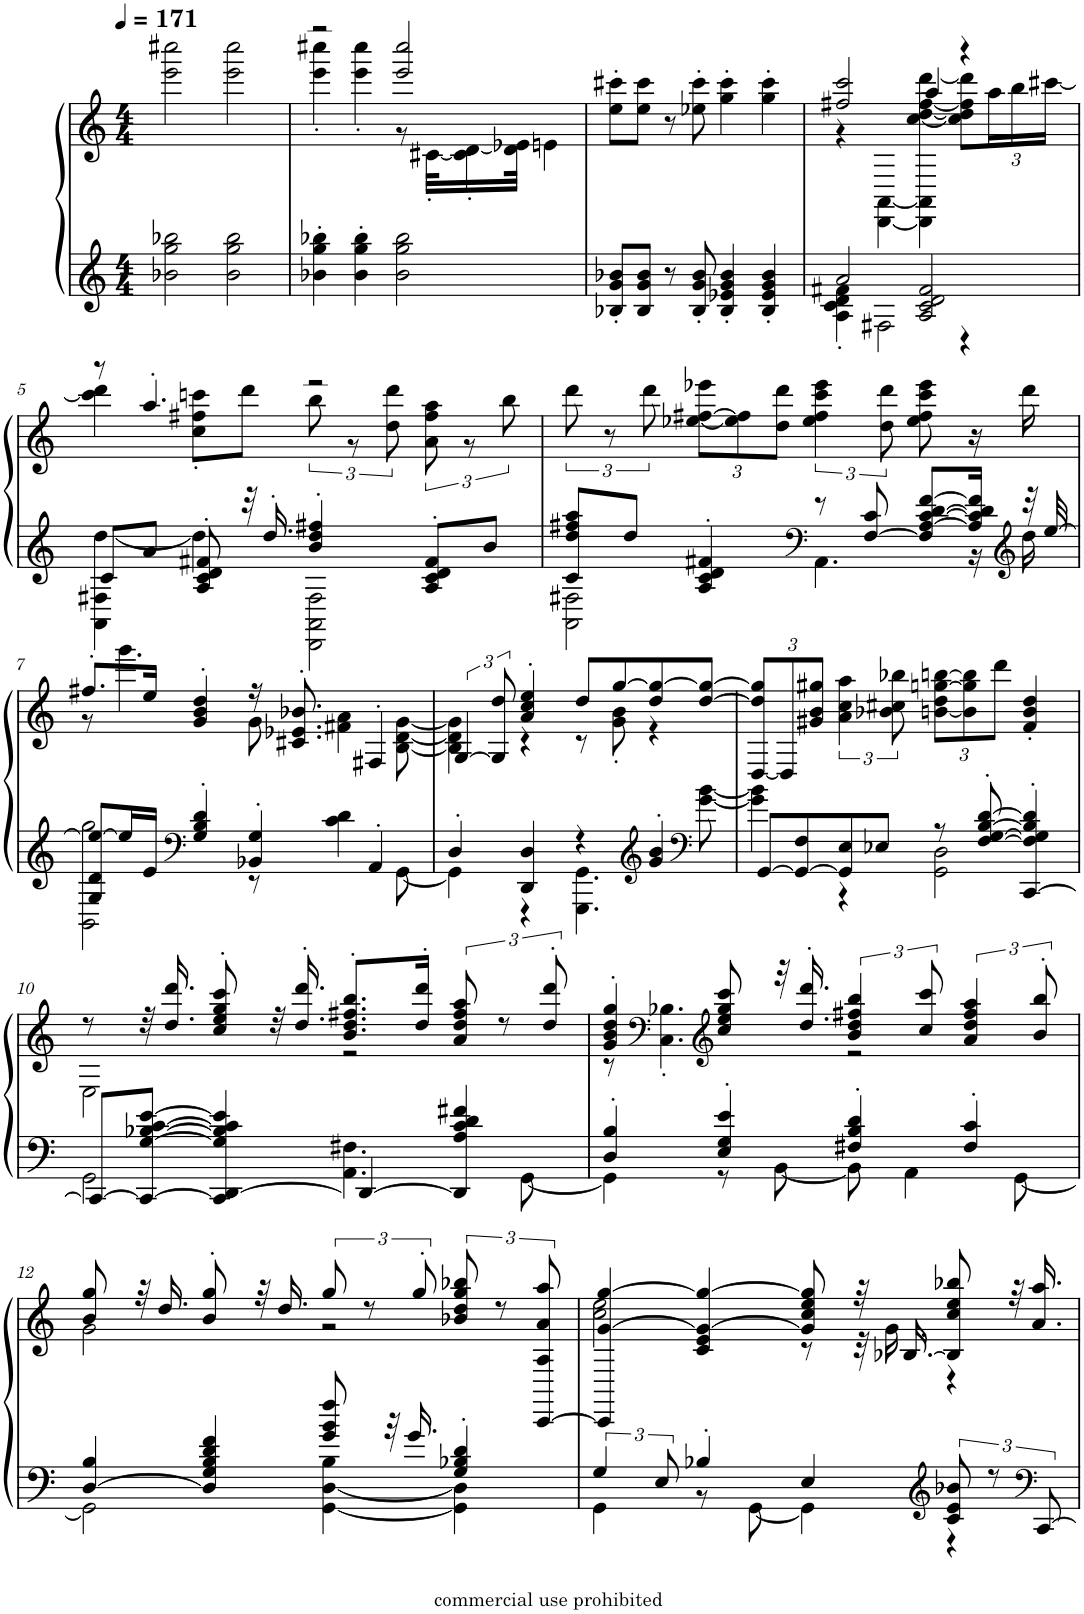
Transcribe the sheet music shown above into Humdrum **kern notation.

**kern	**kern
*part1	*part1
*staff2	*staff1
*I"Piano, Railroad Blues - QRS Word Roll #1141	*
*I'Pno.	*
*clefG2	*clefG2
*k[]	*k[]
*M4/4	*M4/4
*MM171	*MM171
=1	=1
2b-X\ 2gg\ 2bb-X\	2eee\ 2cccc#X\
2b-\ 2gg\ 2bb-\	2eee\ 2cccc#\
=2	=2
*	*^
4b-X\' 4gg\' 4bb-X\'	2r	4eee\' 4cccc#X\'
4b-\' 4gg\' 4bb-\'	.	4eee\' 4cccc#\'
2b-\ 2gg\ 2bb-\	2eee/ 2cccc#/	8r
.	.	[32c#X'\KLL
.	.	16c#\]' [16d\'
.	.	32d\] 32e-X\JJk
.	.	4en\
*	*v	*v
=3	=3
8B-X/' 8g/' 8b-X/'L	8ee\' 8ccc#X\'L
8B-/ 8g/ 8b-/J	8ee\ 8ccc#\J
8r	8r
8B-/' 8g/' 8b-/'	8ee-X\' 8ccc#\'
4B-/' 4e-X/' 4g/' 4b-/'	4gg\' 4ccc#\'
4B-/' 4e-/' 4g/' 4b-/'	4gg\' 4ccc#\'
=4	=4
*^	*^
2a/	4A\' 4c\' 4d\' 4f#X\'	2ff#X/ 2ccc/	4r
.	2F#X\	.	[4DD\ [4AA\
2A/ 2c/ 2d/ 2f#/	.	4aa/	4DD\] 4AA\] [4cc\ [4dd\ [4ff#\ [4ddd\
.	4r	4r	8cc\] 8dd\] 8ff#\] 8ddd\]L
*	*	*	*Xbrackettup
.	.	.	24aa\L
.	.	.	24bb\
.	.	.	[24ccc#X\JJ
!!LO:LB:g=z	!!
=5	=5	=5	=5
8c/L	4AA\ 4F#X\ [4dd\	8r	4ccc#\] 4ddd\
8a/J	.	4.aa'/	.
8A/' 8c/' 8d/' 8f#X/'	4dd\]	.	8cc\' 8ff#X\' 8cccn\'L
32r	.	.	8ddd\J
16.dd'/	.	.	.
*	*	*	*brackettup
4b/' 4dd/' 4ff#X/'	2DD\ 2AA\ 2F#\	2r	12bb\
.	.	.	12r
.	.	.	12dd\ 12ddd\
8A/' 8c/' 8d/' 8f#/'L	.	.	12a\ 12ff#\ 12aa\
.	.	.	12r
8b/J	.	.	.
.	.	.	12bb\
*	*	*v	*v
=6	=6	=6
8c/ 8dd/ 8ff#X/ 8aa/L	2AA\ 2F#X\	12ddd\
.	.	12r
8dd/J	.	.
.	.	12ddd\
*	*	*Xbrackettup
4A/' 4c/' 4d/' 4f#X/'	.	[12ee-X\ [12ff#X\ 12eee-X\L
.	.	12ee-\] 12ff#\]
.	.	12dd\ 12ddd\J
*clefF4	*	*
*	*	*brackettup
8r	4.AA\	6ee-\ 6ff#\ 6ccc\ 6eee-\
[8F#/ 8c/	.	.
.	.	12dd\ 12ddd\
8F#/] [8A/ [8c/ [8d/ [8f#/L	.	8ee-\ 8ff#\ 8ccc\ 8eee-\
16A/] 16c/] 16d/] 16f#/]Jk	16r	16r
*clefG2	*	*
32r	16dd\	16ddd\
[32ee/	.	.
!!LO:LB:g=z
=7	=7	=7
*	*	*^
8G/ 8d/ 8ee/_L	2BB\ 2gg\	8.ff#X'/L	8r
16ee/L]	.	.	4.ggg\
16e/JJ	.	16ee/Jk	.
*clefF4	*	*	*
4G/' 4B/' 4d/'	.	4g/' 4b/' 4dd/'	.
4BB-X/' 4G/'	8r	16r	8g\
.	.	8.c#X/' 8.e-X/' 8.b-X/'	.
.	4c\ 4d\	.	4f#X\ 4a\
4AA'/	.	4F#X'/	.
.	[8GG\	.	[8B\ [8d\ [8g\
=8	=8	=8	=8
4D'/	4GG\]	[6G/	4B\] 4d\] 4g\]
.	.	12G/] 12dd/	.
4DD/ 4D/	4r	4a/' 4cc/' 4ee/'	4r
4r	4.GGG\ 4.GG\	8dd/L	8r
.	.	[8gg/	8g\' 8b\'
*clefG2	*	*	*
4g/' 4b/'	.	8dd/ 8gg/_	4r
*clefF4	*	*	*
.	[8g\ [8b\	[8dd/ 8gg/_J	.
*	*	*v	*v
=9	=9	=9
*	*	*Xbrackettup
[8GG/L	4g\] 4b\]	[12D/ 12dd/] 12gg/]L
.	.	12D/]
8GG/_ 8F/	.	.
.	.	12g#X/ 12b/ 12gg#X/J
*	*	*brackettup
8GG/] 8E/	4r	6a\ 6cc\ 6aa\
8E-X/J	.	.
.	.	12b-X\ 12cc#X\ 12bb-X\
*	*	*Xbrackettup
8r	2GG\ 2D\	[12bn\ 12dd\ [12ggn\ [12bbn\L
.	.	12b\] 12gg\] 12bb\]
[8F/' [8G/' [8B/' [8d/'	.	.
.	.	12ddd\J
[4CC/' 4F/]' 4G/]' 4B/]' 4d/]'	.	4f/' 4b/' 4dd/'
!!LO:LB:g=z
=10	=10	=10
*	*	*^
8CC/L_	2GG\	8r	2E\
8CC/_ [8G/ [8B-X/ [8c/ [8e/J	.	32r	.
.	.	16.dd/ 16.ddd/	.
4CC/] [4DD/ 4G/] 4B-/] 4c/] 4e/]	.	8cc/' 8ee/' 8gg/' 8ccc/'	.
.	.	32r	.
.	.	16.dd/' 16.ddd/'	.
4DD/_	4.AA\ 4.F#X\	8.b/' 8.dd/' 8.ff#X/' 8.bb/'L	2r
.	.	16dd/' 16ddd/'Jk	.
*	*	*brackettup	*
4DD/] 4A/ 4c/ 4d/ 4f#X/	.	12a/ 12dd/ 12ff#/ 12aa/	.
.	.	12r	.
.	[8GG\	.	.
.	.	12dd/' 12ddd/'	.
=11	=11	=11	=11
4D/' 4B/'	4GG\]	4g/' 4b/' 4dd/' 4gg/'	8r
*	*	*clefF4	*
.	.	.	4.C\' 4.B-X\'
*	*	*clefG2	*
4E/' 4G/' 4e/'	8r	8cc/ 8ee/ 8gg/ 8ccc/	.
.	[8BB\	32r	.
.	.	16.dd/' 16.ddd/'	.
4F#X/' 4B/' 4d/'	8BB\]	6b/ 6dd/ 6ff#X/ 6bb/	2r
.	4AA\	.	.
.	.	12cc/ 12ccc/	.
4F#/' 4c/'	.	6a/ 6dd/ 6ff#/ 6aa/	.
.	[8GG\	.	.
.	.	12b/' 12bb/'	.
!!LO:LB:g=z	!!
=12	=12	=12	=12
[4D/ 4B/	2GG\]	8b/ 8gg/	2g\
.	.	32r	.
.	.	16.dd/	.
4D/] 4G/ 4B/ 4d/ 4f/	.	8b/' 8gg/'	.
.	.	32r	.
.	.	16.dd/	.
8g/ 8b/ 8ff/	[4GG\ [4D\ 4B\	12gg/	2r
.	.	12r	.
32r	.	.	.
16.g/	.	.	.
.	.	12gg'/	.
4G/' 4B-X/' 4d/'	4GG\] 4D\]	12b-X/ 12dd/ 12gg/ 12bb-X/	.
.	.	12r	.
.	.	[12CC/ 12A/ 12a/ 12aa/	.
=13	=13	=13	=13
6G/	4GG\	4CC/] [4g/ [4gg/	2cc\ 2ee\
12E/	.	.	.
4B-X'/	8r	4c/ 4e/ 4g/_ 4gg/_	.
.	[8GG\	.	.
4E/	4GG\]	8g/] 8cc/ 8ee/ 8gg/]	8r
.	.	32r	32r
.	.	[16.B-X/	16.g\
*clefG2	*	*	*
12c/ 12e/ 12b-X/	4r	8B-/] 8cc/ 8ee/ 8bb-X/	4r
12r	.	.	.
.	.	32r	.
.	.	16.a/ 16.aa/	.
*clefF4	*	*	*
[12CC/	.	.	.
*v	*v	*	*
*	*v	*v
=	=
*-	*-
